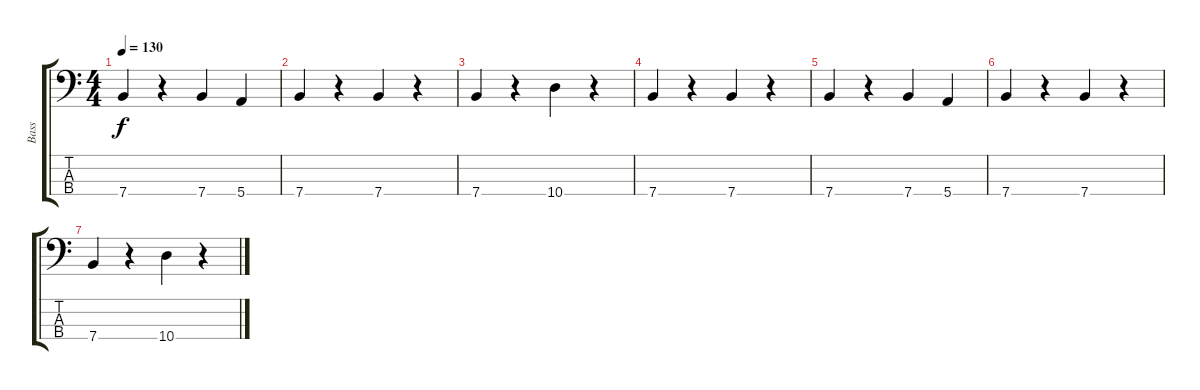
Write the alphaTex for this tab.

\track ("Bass" "Bass") {instrument electricbassfinger}
\staff {score tabs}
\tuning (G2 D2 A1 E1) {hide}
\ts (4 4)
\tempo 130
\clef f4
\ks c
7.4.4{dy f} r.4 7.4.4 5.4.4 |
7.4.4 r.4 7.4.4 r.4 |
7.4.4 r.4 10.4.4 r.4 |
7.4.4 r.4 7.4.4 r.4 |
7.4.4 r.4 7.4.4 5.4.4 |
7.4.4 r.4 7.4.4 r.4 |
7.4.4 r.4 10.4.4 r.4
